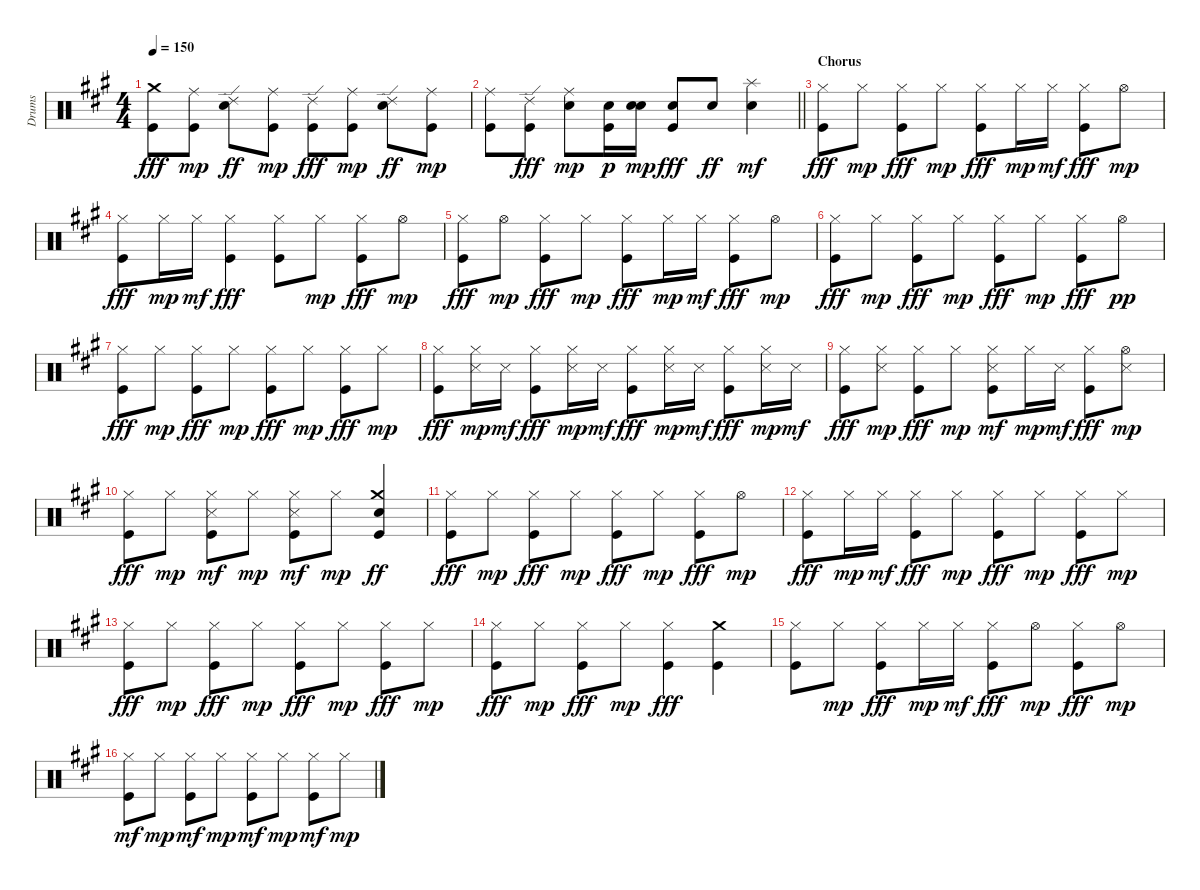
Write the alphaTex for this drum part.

\track ("Drums" "Drums") {instrument percussion}
\staff {score}
\articulation defaults
\ts (4 4)
\tempo 150
\clef neutral
\ks a
("Kick (hit)" "Crash medium (hit)").8{dy fff} ("Kick (hit)" "Ride (middle)").8{dy mp} ("Electric Snare (hit)" "Ride (edge) 2").8{dy ff} ("Kick (hit)" "Ride (middle)").8{dy mp} ("Kick (hit)" "Ride (edge) 2").8{dy fff} ("Kick (hit)" "Ride (middle)").8{dy mp} ("Electric Snare (hit)" "Ride (edge) 2").8{dy ff} ("Kick (hit)" "Ride (middle)").8{dy mp} |
\barLineRight lightlight
("Kick (hit)" "Ride (middle)").8 ("Kick (hit)" "Ride (edge) 2").8{dy fff} ("Electric Snare (hit)" "Ride (middle)").8{dy mp} ("Kick (hit)" "Electric Snare (hit)").16{dy p} ("Electric Snare (hit)" "Electric Snare (hit)").16{dy mp} ("Kick (hit)" "Electric Snare (hit)").8{dy fff} "Electric Snare (hit)".8{dy ff} ("Electric Snare (hit)" "Splash (hit)").4{dy mf} |
\section ("" "Chorus")
("Kick (hit)" "Hi-Hat (closed)").8{dy fff} "Hi-Hat (closed)".8{dy mp} ("Kick (hit)" "Hi-Hat (closed)").8{dy fff} "Hi-Hat (closed)".8{dy mp} ("Kick (hit)" "Hi-Hat (closed)").8{dy fff} "Hi-Hat (closed)".16{dy mp} "Hi-Hat (closed)".16{dy mf} ("Kick (hit)" "Hi-Hat (closed)").8{dy fff} "Hi-Hat (open)".8{dy mp} |
("Kick (hit)" "Hi-Hat (closed)").8{dy fff} "Hi-Hat (closed)".16{dy mp} "Hi-Hat (closed)".16{dy mf} ("Kick (hit)" "Hi-Hat (closed)").4{dy fff} ("Kick (hit)" "Hi-Hat (closed)").8 "Hi-Hat (closed)".8{dy mp} ("Kick (hit)" "Hi-Hat (closed)").8{dy fff} "Hi-Hat (open)".8{dy mp} |
("Kick (hit)" "Hi-Hat (closed)").8{dy fff} "Hi-Hat (open)".8{dy mp} ("Kick (hit)" "Hi-Hat (closed)").8{dy fff} "Hi-Hat (closed)".8{dy mp} ("Kick (hit)" "Hi-Hat (closed)").8{dy fff} "Hi-Hat (closed)".16{dy mp} "Hi-Hat (closed)".16{dy mf} ("Kick (hit)" "Hi-Hat (closed)").8{dy fff} "Hi-Hat (open)".8{dy mp} |
("Kick (hit)" "Hi-Hat (closed)").8{dy fff} "Hi-Hat (closed)".8{dy mp} ("Kick (hit)" "Hi-Hat (closed)").8{dy fff} "Hi-Hat (closed)".8{dy mp} ("Kick (hit)" "Hi-Hat (closed)").8{dy fff} "Hi-Hat (closed)".8{dy mp} ("Kick (hit)" "Hi-Hat (closed)").8{dy fff} "Hi-Hat (open)".8{dy pp} |
("Kick (hit)" "Hi-Hat (closed)").8{dy fff} "Hi-Hat (closed)".8{dy mp} ("Kick (hit)" "Hi-Hat (closed)").8{dy fff} "Hi-Hat (closed)".8{dy mp} ("Kick (hit)" "Hi-Hat (closed)").8{dy fff} "Hi-Hat (closed)".8{dy mp} ("Kick (hit)" "Hi-Hat (closed)").8{dy fff} "Hi-Hat (closed)".8{dy mp} |
("Kick (hit)" "Hi-Hat (closed)").8{dy fff} ("Snare (side stick) 3" "Hi-Hat (closed)").16{dy mp} "Snare (side stick) 3".16{dy mf} ("Kick (hit)" "Hi-Hat (closed)").8{dy fff} ("Snare (side stick) 3" "Hi-Hat (closed)").16{dy mp} "Snare (side stick) 3".16{dy mf} ("Kick (hit)" "Hi-Hat (closed)").8{dy fff} ("Snare (side stick) 3" "Hi-Hat (closed)").16{dy mp} "Snare (side stick) 3".16{dy mf} ("Kick (hit)" "Hi-Hat (closed)").8{dy fff} ("Snare (side stick) 3" "Hi-Hat (closed)").16{dy mp} "Snare (side stick) 3".16{dy mf} |
("Kick (hit)" "Hi-Hat (closed)").8{dy fff} ("Snare (side stick) 3" "Hi-Hat (closed)").8{dy mp} ("Kick (hit)" "Hi-Hat (closed)").8{dy fff} "Hi-Hat (closed)".8{dy mp} ("Kick (hit)" "Snare (side stick) 3" "Hi-Hat (closed)").8{dy mf} "Hi-Hat (closed)".16{dy mp} "Snare (side stick) 3".16{dy mf} ("Kick (hit)" "Hi-Hat (closed)").8{dy fff} ("Snare (side stick) 3" "Hi-Hat (open)").8{dy mp} |
("Kick (hit)" "Hi-Hat (closed)").8{dy fff} "Hi-Hat (closed)".8{dy mp} ("Kick (hit)" "Snare (side stick) 3" "Hi-Hat (closed)").8{dy mf} "Hi-Hat (closed)".8{dy mp} ("Kick (hit)" "Snare (side stick) 3" "Hi-Hat (closed)").8{dy mf} "Hi-Hat (closed)".8{dy mp} ("Kick (hit)" "Electric Snare (hit)" "Crash medium (hit)").4{dy ff} |
("Kick (hit)" "Hi-Hat (closed)").8{dy fff} "Hi-Hat (closed)".8{dy mp} ("Kick (hit)" "Hi-Hat (closed)").8{dy fff} "Hi-Hat (closed)".8{dy mp} ("Kick (hit)" "Hi-Hat (closed)").8{dy fff} "Hi-Hat (closed)".8{dy mp} ("Kick (hit)" "Hi-Hat (closed)").8{dy fff} "Hi-Hat (open)".8{dy mp} |
("Kick (hit)" "Hi-Hat (closed)").8{dy fff} "Hi-Hat (closed)".16{dy mp} "Hi-Hat (closed)".16{dy mf} ("Kick (hit)" "Hi-Hat (closed)").8{dy fff} "Hi-Hat (closed)".8{dy mp} ("Kick (hit)" "Hi-Hat (closed)").8{dy fff} "Hi-Hat (closed)".8{dy mp} ("Kick (hit)" "Hi-Hat (closed)").8{dy fff} "Hi-Hat (closed)".8{dy mp} |
("Kick (hit)" "Hi-Hat (closed)").8{dy fff} "Hi-Hat (closed)".8{dy mp} ("Kick (hit)" "Hi-Hat (closed)").8{dy fff} "Hi-Hat (closed)".8{dy mp} ("Kick (hit)" "Hi-Hat (closed)").8{dy fff} "Hi-Hat (closed)".8{dy mp} ("Kick (hit)" "Hi-Hat (closed)").8{dy fff} "Hi-Hat (closed)".8{dy mp} |
("Kick (hit)" "Hi-Hat (closed)").8{dy fff} "Hi-Hat (closed)".8{dy mp} ("Kick (hit)" "Hi-Hat (closed)").8{dy fff} "Hi-Hat (closed)".8{dy mp} ("Kick (hit)" "Hi-Hat (closed)").4{dy fff} ("Kick (hit)" "Crash medium (hit)").4 |
("Kick (hit)" "Hi-Hat (closed)").8 "Hi-Hat (closed)".8{dy mp} ("Kick (hit)" "Hi-Hat (closed)").8{dy fff} "Hi-Hat (closed)".16{dy mp} "Hi-Hat (closed)".16{dy mf} ("Kick (hit)" "Hi-Hat (closed)").8{dy fff} "Hi-Hat (open)".8{dy mp} ("Kick (hit)" "Hi-Hat (closed)").8{dy fff} "Hi-Hat (open)".8{dy mp} |
("Kick (hit)" "Hi-Hat (closed)").8{dy mf} "Hi-Hat (closed)".8{dy mp} ("Kick (hit)" "Hi-Hat (closed)").8{dy mf} "Hi-Hat (closed)".8{dy mp} ("Kick (hit)" "Hi-Hat (closed)").8{dy mf} "Hi-Hat (closed)".8{dy mp} ("Kick (hit)" "Hi-Hat (closed)").8{dy mf} "Hi-Hat (closed)".8{dy mp}
